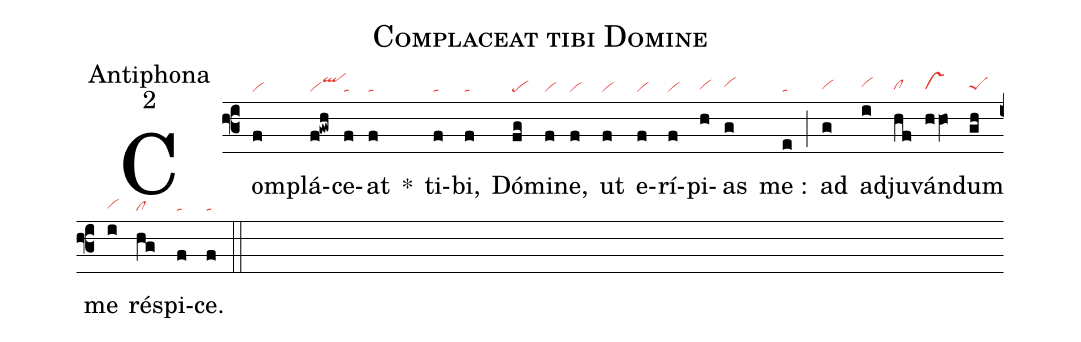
name: Complaceat tibi Domine;
office-part: Antiphona;
mode: 2;
nabc-lines: 1;
%%
(f3)Com(f|vi)plá(f!gwh|viqlhj)ce(f|ta)at(f|ta) <sp>*</sp>()
ti(f|ta)bi,(f|ta) Dó(fg|pe)mi(f|vi)ne,(f|vi) ut(f|vi) e(f|vi)rí(f|vi)pi(h|vihg)as(g|vihh) me :(e|ta) (;)
ad(g|vihg) ad(i|vihh)ju(hf|clhg)ván(hhO|vshg)dum(gh|peShg) me(i|vihg) ré(hg|cl)spi(f|ta)ce.(f|ta) (::)
